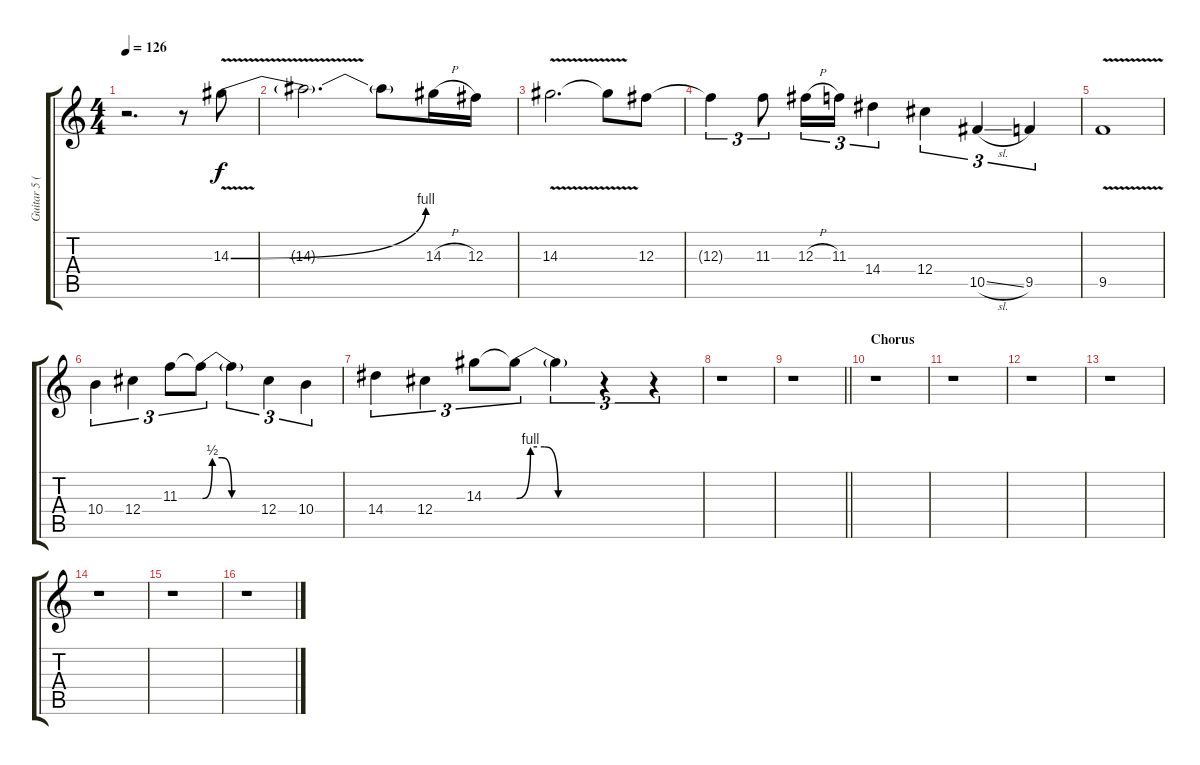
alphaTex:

\track ("Guitar 5 (Lead 2)" "Guitar 5 (") {instrument distortionguitar}
\staff {score tabs}
\tuning (Eb4 Bb3 Gb3 Db3 Ab2 Eb2) {hide}
\ts (4 4)
\tempo 126
\clef g2
\ks c
r.2{d dy f volume 14} r.8 14.3{be (bend 0 0 60 4) v}.8 |
14.3{t}.2{d} 14.3{t}.8 14.3{h}.16 12.3.16 |
14.3{v}.2{d} 14.3{t}.8 12.3.8 |
12.3{t}.4{tu (3 2)} 11.3.8{tu (3 2)} 12.3{h}.16{tu (3 2)} 11.3.16{tu (3 2)} 14.4.4{tu (3 2)} 12.4.4{tu (3 2)} 10.5{sl}.4{tu (3 2)} 9.5.4{tu (3 2)} |
9.5{v}.1 |
10.4.4{tu (3 2)} 12.4.4{tu (3 2)} 11.3.8{tu (3 2)} 11.3{be (custom 0 0 10 2 20 2 30 0 60 0) t}.8{tu (3 2)} 11.3{t}.4{tu (3 2)} 12.4.4{tu (3 2)} 10.4.4{tu (3 2)} |
14.4.4{tu (3 2)} 12.4.4{tu (3 2)} 14.3.8{tu (3 2)} 14.3{be (custom 0 0 10 4 20 4 30 0 60 0) t}.8{tu (3 2)} 14.3{t}.4{tu (3 2)} r.4{tu (3 2)} r.4{tu (3 2)} |
r.1 |
\barLineRight lightlight
r.1 |
\section ("" "Chorus")
r.1 |
r.1 |
r.1 |
r.1 |
r.1 |
r.1 |
r.1
